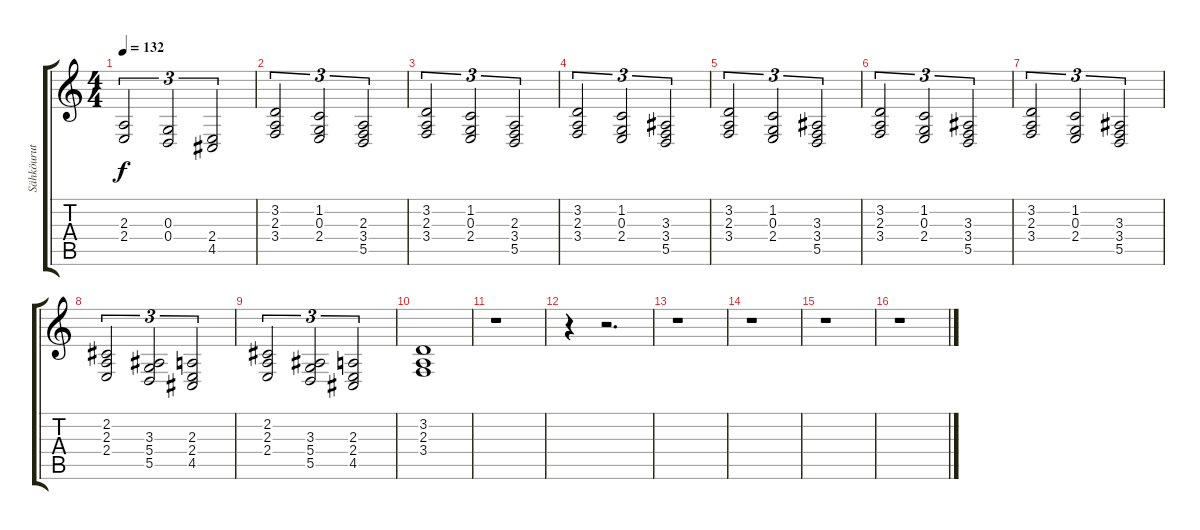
\track ("Sähköurut 1" "Sähköurut ") {instrument churchorgan}
\staff {score tabs}
\tuning (E4 B3 G3 D3 A2 E2) {hide}
\ts (4 4)
\tempo 132
\clef g2
\ks c
(2.3 2.4).2{tu (3 2) dy f} (0.3 0.4).2{tu (3 2)} (2.4 4.5).2{tu (3 2)} |
(3.2 2.3 3.4).2{tu (3 2)} (1.2 0.3 2.4).2{tu (3 2)} (2.3 3.4 5.5).2{tu (3 2)} |
(3.2 2.3 3.4).2{tu (3 2)} (1.2 0.3 2.4).2{tu (3 2)} (2.3 3.4 5.5).2{tu (3 2)} |
(3.2 2.3 3.4).2{tu (3 2)} (1.2 0.3 2.4).2{tu (3 2)} (3.3 3.4 5.5).2{tu (3 2)} |
(3.2 2.3 3.4).2{tu (3 2)} (1.2 0.3 2.4).2{tu (3 2)} (3.3 3.4 5.5).2{tu (3 2)} |
(3.2 2.3 3.4).2{tu (3 2)} (1.2 0.3 2.4).2{tu (3 2)} (3.3 3.4 5.5).2{tu (3 2)} |
(3.2 2.3 3.4).2{tu (3 2)} (1.2 0.3 2.4).2{tu (3 2)} (3.3 3.4 5.5).2{tu (3 2)} |
(2.2 2.3 2.4).2{tu (3 2)} (3.3 5.4 5.5).2{tu (3 2)} (2.3 2.4 4.5).2{tu (3 2)} |
(2.2 2.3 2.4).2{tu (3 2)} (3.3 5.4 5.5).2{tu (3 2)} (2.3 2.4 4.5).2{tu (3 2)} |
(3.2 2.3 3.4).1 |
r.1 |
r.4 r.2{d} |
r.1 |
r.1 |
r.1 |
r.1
